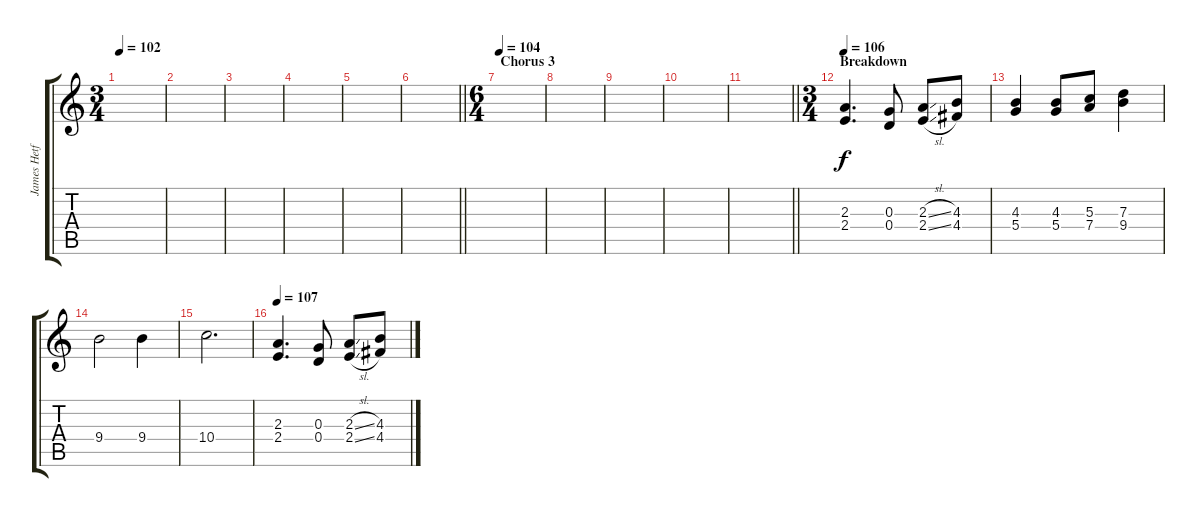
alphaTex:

\track ("James Hetfield (Lead)" "James Hetf") {instrument distortionguitar}
\staff {score tabs}
\tuning (E4 B3 G3 D3 A2 E2) {hide}
\ts (3 4)
\tempo 102
\clef g2
\ks c
|
|
|
|
|
\barLineRight lightlight
|
\ts (6 4)
\section ("" "Chorus 3")
\tempo 104
|
|
|
|
\barLineRight lightlight
|
\ts (3 4)
\section ("" "Breakdown")
\tempo 106
(2.3 2.4).4{d} (0.3 0.4).8 (2.3{sl} 2.4{sl}).8 (4.3 4.4).8 |
(4.3 5.4).4 (4.3 5.4).8 (5.3 7.4).8 (7.3 9.4).4 |
9.4.2 9.4.4 |
10.4.2{d} |
\tempo 107
(2.3 2.4).4{d} (0.3 0.4).8 (2.3{sl} 2.4{sl}).8 (4.3 4.4).8
